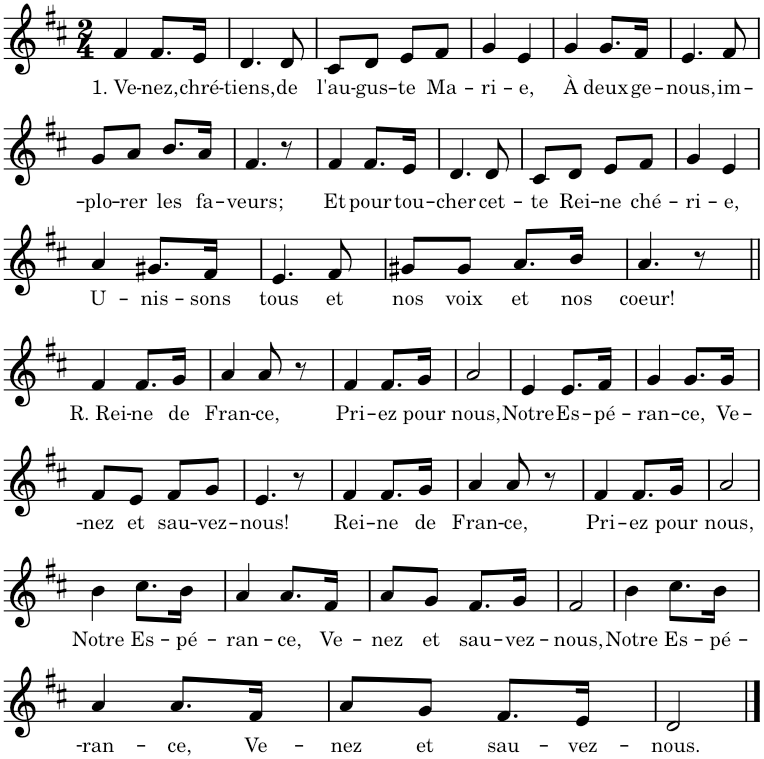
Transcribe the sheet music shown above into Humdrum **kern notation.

**kern	**text
*part1	*part1
*staff1	*staff1
*I"1	*
*clefG2	*
*k[f#c#]	*
*M2/4	*
=1	=1
!	!LO:LY:b
4f#/	1. Ve-
!	!LO:LY:b
8.f#/L	-nez,
!	!LO:LY:b
16e/Jk	chré-
=2	=2
!	!LO:LY:b
4.d/	-tiens,
!	!LO:LY:b
8d/	de
=3	=3
!	!LO:LY:b
8c#/L	l'au-
!	!LO:LY:b
8d/J	-gus-
!	!LO:LY:b
8e/L	-te
!	!LO:LY:b
8f#/J	Ma-
=4	=4
!	!LO:LY:b
4g/	-ri-
!	!LO:LY:b
4e/	-e,
=5	=5
!	!LO:LY:b
4g/	À
!	!LO:LY:b
8.g/L	deux
!	!LO:LY:b
16f#/Jk	ge-
=6	=6
!	!LO:LY:b
4.e/	-nous,
!	!LO:LY:b
8f#/	im-
!!LO:LB:g=z
=7	=7
!	!LO:LY:b
8g/L	-plo-
!	!LO:LY:b
8a/J	-rer
!	!LO:LY:b
8.b/L	les
!	!LO:LY:b
16a/Jk	fa-
=8	=8
!	!LO:LY:b
4.f#/	-veurs;
8r	.
=9	=9
!	!LO:LY:b
4f#/	Et
!	!LO:LY:b
8.f#/L	pour
!	!LO:LY:b
16e/Jk	tou-
=10	=10
!	!LO:LY:b
4.d/	-cher
!	!LO:LY:b
8d/	cet-
=11	=11
!	!LO:LY:b
8c#/L	-te
!	!LO:LY:b
8d/J	Rei-
!	!LO:LY:b
8e/L	-ne
!	!LO:LY:b
8f#/J	ché-
=12	=12
!	!LO:LY:b
4g/	-ri-
!	!LO:LY:b
4e/	-e,
!!LO:LB:g=z
=13	=13
!	!LO:LY:b
4a/	U-
!	!LO:LY:b
8.g#X/L	-nis-
!	!LO:LY:b
16f#/Jk	-sons
=14	=14
!	!LO:LY:b
4.e/	tous
!	!LO:LY:b
8f#/	et
=15	=15
!	!LO:LY:b
8g#X/L	nos
!	!LO:LY:b
8g#/J	voix
!	!LO:LY:b
8.a/L	et
!	!LO:LY:b
16b/Jk	nos
=16	=16
!	!LO:LY:b
4.a/	coeur!
8r	.
!!LO:LB:g=z
=17||	=17||
!	!LO:LY:b
4f#/	R. Rei-
!	!LO:LY:b
8.f#/L	-ne
!	!LO:LY:b
16g/Jk	de
=18	=18
!	!LO:LY:b
4a/	Fran-
!	!LO:LY:b
8a/	-ce,
8r	.
=19	=19
!	!LO:LY:b
4f#/	Pri-
!	!LO:LY:b
8.f#/L	-ez
!	!LO:LY:b
16g/Jk	pour
=20	=20
!	!LO:LY:b
2a/	nous,
=21	=21
!	!LO:LY:b
4e/	Notre
!	!LO:LY:b
8.e/L	Es-
!	!LO:LY:b
16f#/Jk	-pé-
=22	=22
!	!LO:LY:b
4g/	-ran-
!	!LO:LY:b
8.g/L	-ce,
!	!LO:LY:b
16g/Jk	Ve-
!!LO:LB:g=z
=23	=23
!	!LO:LY:b
8f#/L	-nez
!	!LO:LY:b
8e/J	et
!	!LO:LY:b
8f#/L	sau-
!	!LO:LY:b
8g/J	-vez-
=24	=24
!	!LO:LY:b
4.e/	-nous!
8r	.
=25	=25
!	!LO:LY:b
4f#/	Rei-
!	!LO:LY:b
8.f#/L	-ne
!	!LO:LY:b
16g/Jk	de
=26	=26
!	!LO:LY:b
4a/	Fran-
!	!LO:LY:b
8a/	-ce,
8r	.
=27	=27
!	!LO:LY:b
4f#/	Pri-
!	!LO:LY:b
8.f#/L	-ez
!	!LO:LY:b
16g/Jk	pour
=28	=28
!	!LO:LY:b
2a/	nous,
!!LO:LB:g=z
=29	=29
!	!LO:LY:b
4b\	Notre
!	!LO:LY:b
8.cc#\L	Es-
!	!LO:LY:b
16b\Jk	-pé-
=30	=30
!	!LO:LY:b
4a/	-ran-
!	!LO:LY:b
8.a/L	-ce,
!	!LO:LY:b
16f#/Jk	Ve-
=31	=31
!	!LO:LY:b
8a/L	-nez
!	!LO:LY:b
8g/J	et
!	!LO:LY:b
8.f#/L	sau-
!	!LO:LY:b
16g/Jk	-vez-
=32	=32
!	!LO:LY:b
2f#/	-nous,
=33	=33
!	!LO:LY:b
4b\	Notre
!	!LO:LY:b
8.cc#\L	Es-
!	!LO:LY:b
16b\Jk	-pé-
!!LO:LB:g=z
=34	=34
!	!LO:LY:b
4a/	-ran-
!	!LO:LY:b
8.a/L	-ce,
!	!LO:LY:b
16f#/Jk	Ve-
=35	=35
!	!LO:LY:b
8a/L	-nez
!	!LO:LY:b
8g/J	et
!	!LO:LY:b
8.f#/L	sau-
!	!LO:LY:b
16e/Jk	-vez-
=36	=36
!	!LO:LY:b
2d/	-nous.
==	==
*-	*-
